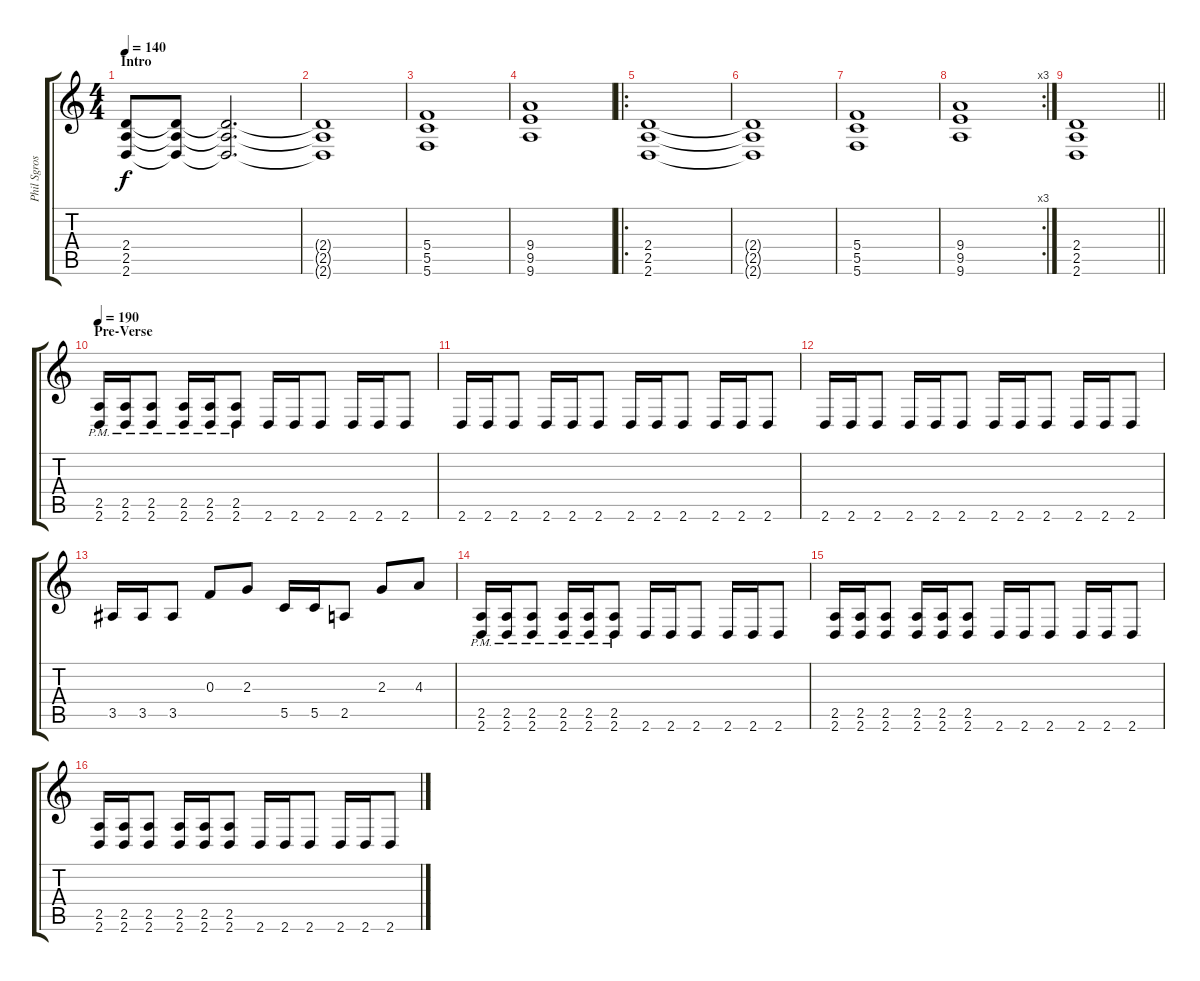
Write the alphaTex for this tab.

\track ("Phil Sgrosso" "Phil Sgros") {instrument distortionguitar}
\staff {score tabs}
\tuning (D4 A3 F3 C3 G2 C2) {hide}
\ts (4 4)
\section ("" "Intro")
\tempo 140
\clef g2
\ks c
(2.4 2.5 2.6).8{dy f volume 0 instrument distortionguitar} (2.4{t} 2.5{t} 2.6{t}).8{volume 13} (2.4{t} 2.5{t} 2.6{t}).2{d} |
(2.4{t} 2.5{t} 2.6{t}).1 |
(5.4 5.5 5.6).1 |
(9.4 9.5 9.6).1 |
\ro
(2.4 2.5 2.6).1 |
(2.4{t} 2.5{t} 2.6{t}).1 |
(5.4 5.5 5.6).1 |
\rc 3
(9.4 9.5 9.6).1 |
\barLineRight lightlight
(2.4 2.5 2.6).1 |
\section ("" "Pre-Verse")
\tempo 190
(2.5 2.6{pm}).16 (2.5 2.6{pm}).16 (2.5 2.6{pm}).8 (2.5 2.6{pm}).16 (2.5 2.6{pm}).16 (2.5 2.6{pm}).8 2.6.16 2.6.16 2.6.8 2.6.16 2.6.16 2.6.8 |
2.6.16 2.6.16 2.6.8 2.6.16 2.6.16 2.6.8 2.6.16 2.6.16 2.6.8 2.6.16 2.6.16 2.6.8 |
2.6.16 2.6.16 2.6.8 2.6.16 2.6.16 2.6.8 2.6.16 2.6.16 2.6.8 2.6.16 2.6.16 2.6.8 |
3.5.16 3.5.16 3.5.8 0.3.8 2.3.8 5.5.16 5.5.16 2.5.8 2.3.8 4.3.8 |
(2.5 2.6{pm}).16 (2.5 2.6{pm}).16 (2.5 2.6{pm}).8 (2.5 2.6{pm}).16 (2.5 2.6{pm}).16 (2.5 2.6{pm}).8 2.6.16 2.6.16 2.6.8 2.6.16 2.6.16 2.6.8 |
(2.5 2.6).16 (2.5 2.6).16 (2.5 2.6).8 (2.5 2.6).16 (2.5 2.6).16 (2.5 2.6).8 2.6.16 2.6.16 2.6.8 2.6.16 2.6.16 2.6.8 |
(2.5 2.6).16 (2.5 2.6).16 (2.5 2.6).8 (2.5 2.6).16 (2.5 2.6).16 (2.5 2.6).8 2.6.16 2.6.16 2.6.8 2.6.16 2.6.16 2.6.8
